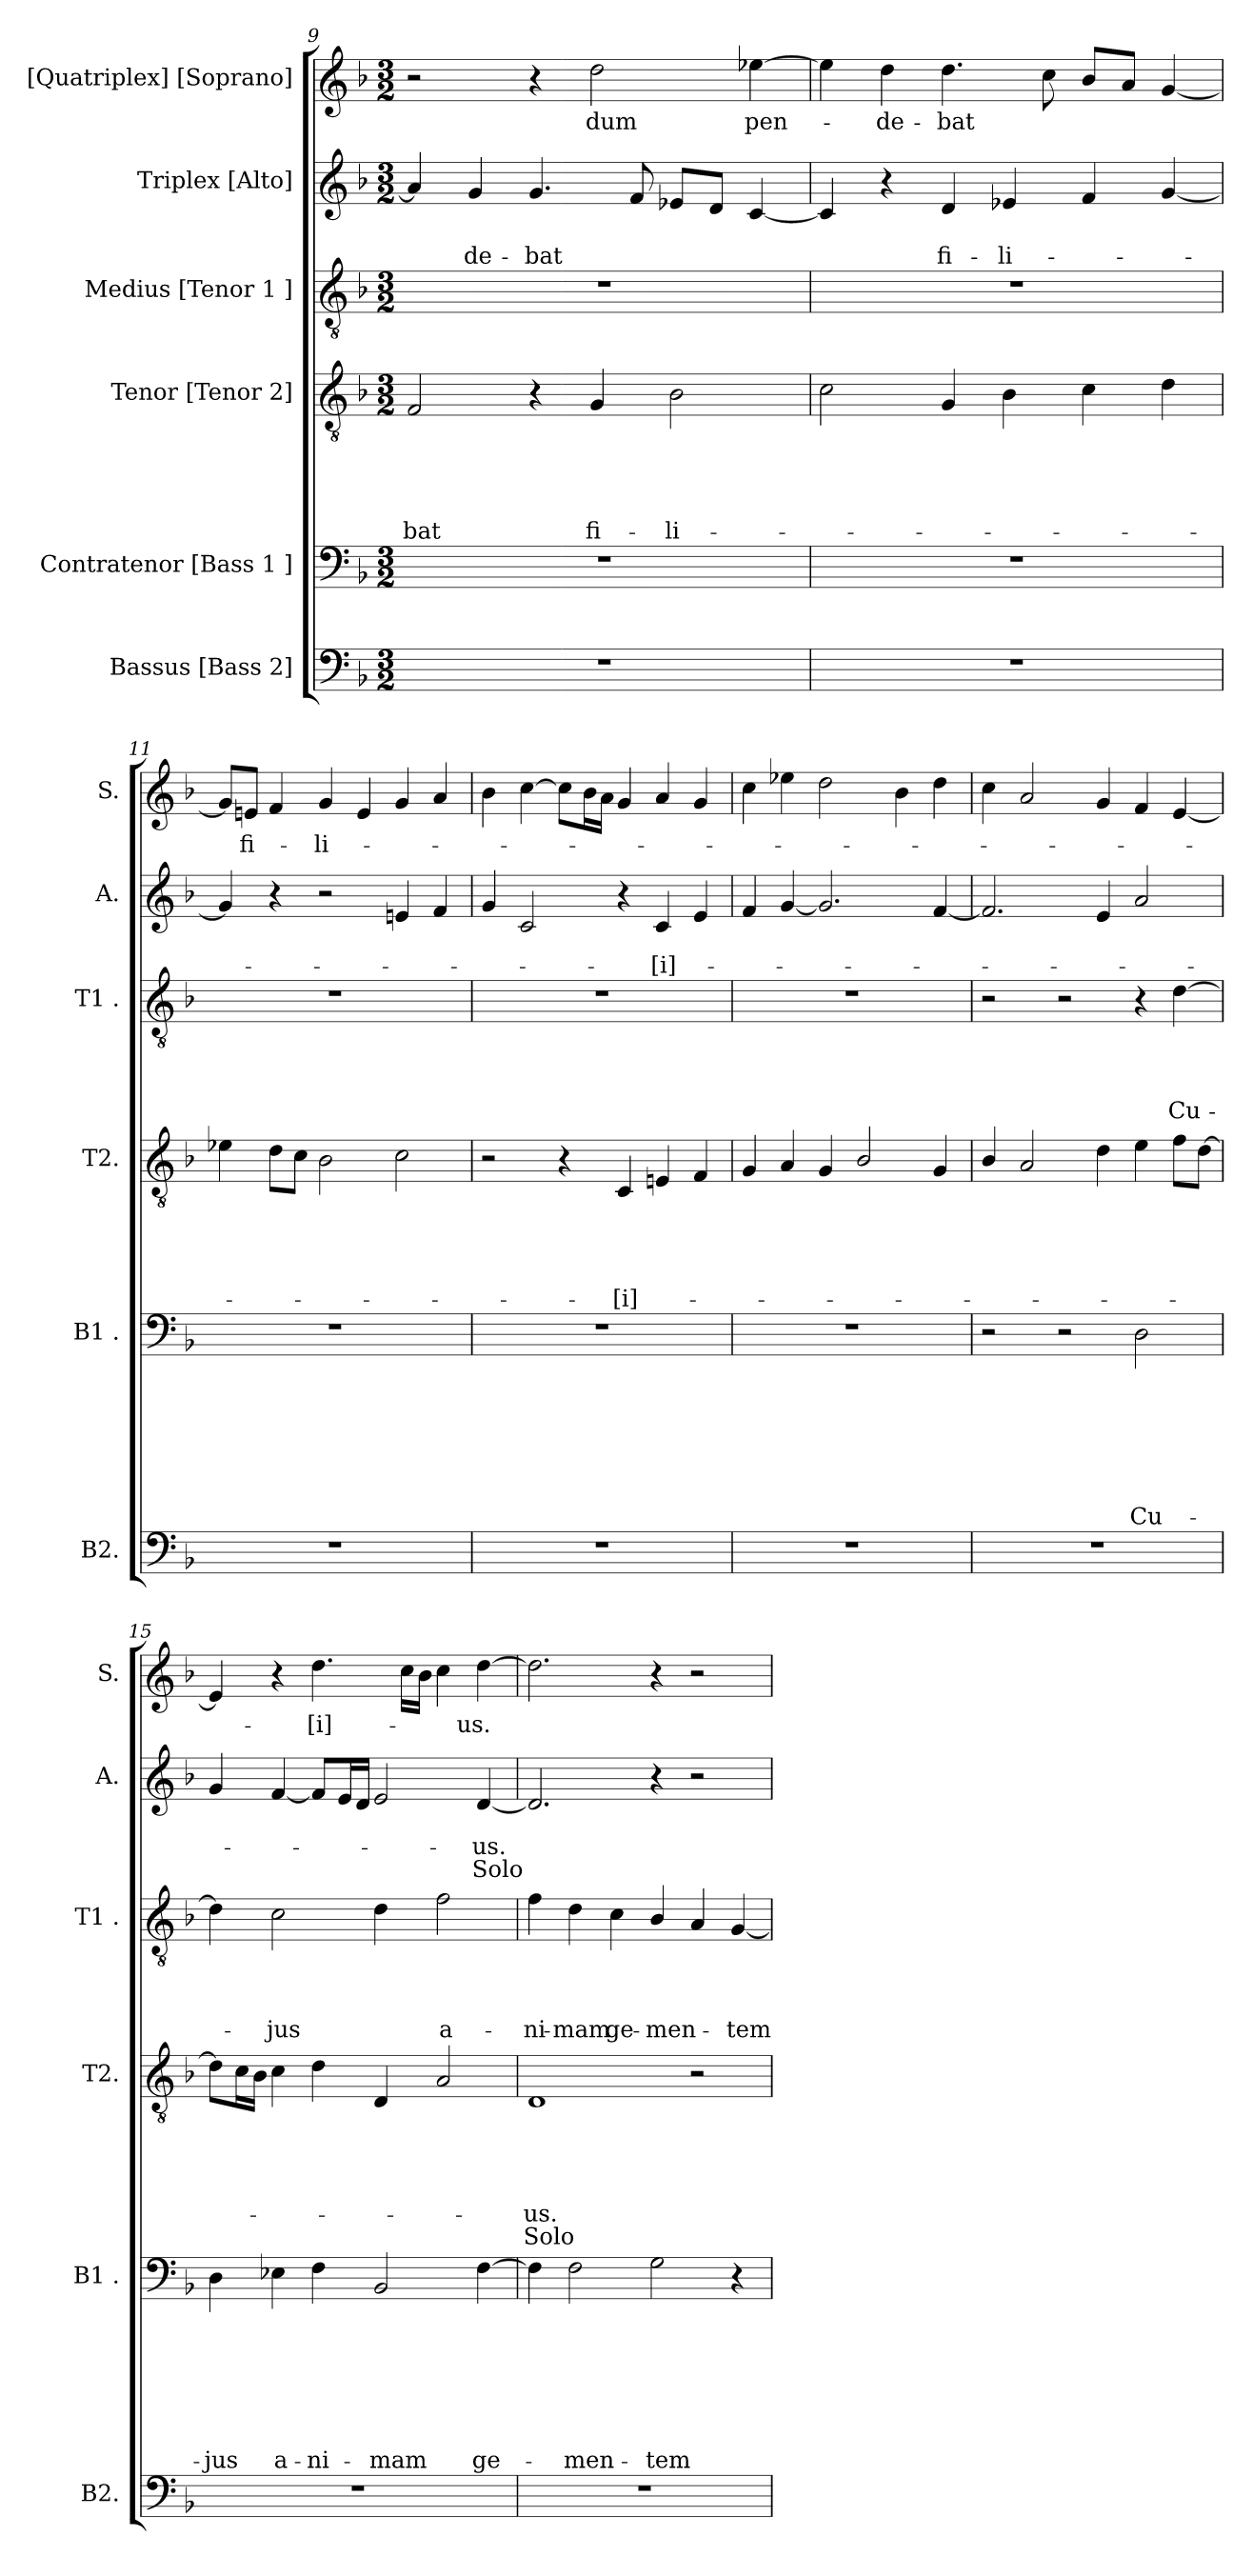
**kern	**kern	**text	**text	**text	**text	**text	**text	**text	**kern	**text	**text	**text	**text	**text	**text	**kern	**text	**text	**text	**text	**kern	**text	**text	**text	**kern	**text
*part6	*part5	*part5	*part5	*part5	*part5	*part5	*part5	*part5	*part4	*part4	*part4	*part4	*part4	*part4	*part4	*part3	*part3	*part3	*part3	*part3	*part2	*part2	*part2	*part2	*part1	*part1
*staff6	*staff5	*staff5	*staff5	*staff5	*staff5	*staff5	*staff5	*staff5	*staff4	*staff4	*staff4	*staff4	*staff4	*staff4	*staff4	*staff3	*staff3	*staff3	*staff3	*staff3	*staff2	*staff2	*staff2	*staff2	*staff1	*staff1
*I"Bassus [Bass 2]	*I"Contratenor [Bass 1 ]	*	*	*	*	*	*	*	*I"Tenor [Tenor 2]	*	*	*	*	*	*	*I"Medius [Tenor 1 ]	*	*	*	*	*I"Triplex [Alto]	*	*	*	*I"[Quatriplex] [Soprano]	*
*I'B2.	*I'B1 .	*	*	*	*	*	*	*	*I'T2.	*	*	*	*	*	*	*I'T1 .	*	*	*	*	*I'A.	*	*	*	*I'S.	*
*clefF4	*clefF4	*	*	*	*	*	*	*	*clefGv2	*	*	*	*	*	*	*clefGv2	*	*	*	*	*clefG2	*	*	*	*clefG2	*
*k[b-]	*k[b-]	*	*	*	*	*	*	*	*k[b-]	*	*	*	*	*	*	*k[b-]	*	*	*	*	*k[b-]	*	*	*	*k[b-]	*
*F:	*F:	*	*	*	*	*	*	*	*F:	*	*	*	*	*	*	*F:	*	*	*	*	*F:	*	*	*	*F:	*
*M3/2	*M3/2	*	*	*	*	*	*	*	*M3/2	*	*	*	*	*	*	*M3/2	*	*	*	*	*M3/2	*	*	*	*M3/2	*
=9	=9	=9	=9	=9	=9	=9	=9	=9	=9	=9	=9	=9	=9	=9	=9	=9	=9	=9	=9	=9	=9	=9	=9	=9	=9	=9
!	!	!	!	!	!	!	!	!	!	!	!	!	!	!LO:LY:b	!	!	!	!	!	!	!	!	!	!	!	!
1.r	1.r	.	.	.	.	.	.	.	2F/	.	.	.	.	-bat	.	1.r	.	.	.	.	4a-/]	.	.	.	2r	.
!	!	!	!	!	!	!	!	!	!	!	!	!	!	!	!	!	!	!	!	!	!	!	!LO:LY:b	!	!	!
.	.	.	.	.	.	.	.	.	.	.	.	.	.	.	.	.	.	.	.	.	4g/	.	-de-	.	.	.
!	!	!	!	!	!	!	!	!	!	!	!	!	!	!	!	!	!	!	!	!	!	!	!LO:LY:b	!	!	!
.	.	.	.	.	.	.	.	.	4r	.	.	.	.	.	.	.	.	.	.	.	4.g/	.	-bat	.	4r	.
!	!	!	!	!	!	!	!	!	!	!	!	!	!	!LO:LY:b	!	!	!	!	!	!	!	!	!	!	!	!LO:LY:b
.	.	.	.	.	.	.	.	.	4G/	.	.	.	.	fi-	.	.	.	.	.	.	.	.	.	.	2dd\	dum
.	.	.	.	.	.	.	.	.	.	.	.	.	.	.	.	.	.	.	.	.	8f/	.	.	.	.	.
!	!	!	!	!	!	!	!	!	!	!	!	!	!	!LO:LY:b	!	!	!	!	!	!	!	!	!	!	!	!
.	.	.	.	.	.	.	.	.	2B-\	.	.	.	.	-li-	.	.	.	.	.	.	8e-X/L	.	.	.	.	.
.	.	.	.	.	.	.	.	.	.	.	.	.	.	.	.	.	.	.	.	.	8d/J	.	.	.	.	.
!	!	!	!	!	!	!	!	!	!	!	!	!	!	!	!	!	!	!	!	!	!	!	!	!	!	!LO:LY:b
.	.	.	.	.	.	.	.	.	.	.	.	.	.	.	.	.	.	.	.	.	[4c/	.	.	.	[4ee-X\	pen-
=10	=10	=10	=10	=10	=10	=10	=10	=10	=10	=10	=10	=10	=10	=10	=10	=10	=10	=10	=10	=10	=10	=10	=10	=10	=10	=10
1.r	1.r	.	.	.	.	.	.	.	2c\	.	.	.	.	.	.	1.r	.	.	.	.	4c/]	.	.	.	4ee-\]	.
!	!	!	!	!	!	!	!	!	!	!	!	!	!	!	!	!	!	!	!	!	!	!	!	!	!	!LO:LY:b
.	.	.	.	.	.	.	.	.	.	.	.	.	.	.	.	.	.	.	.	.	4r	.	.	.	4dd\	-de-
!	!	!	!	!	!	!	!	!	!	!	!	!	!	!	!	!	!	!	!	!	!	!	!LO:LY:b	!	!	!LO:LY:b:rj
.	.	.	.	.	.	.	.	.	4G/	.	.	.	.	.	.	.	.	.	.	.	4d/	.	fi-	.	4.dd\	-bat
!	!	!	!	!	!	!	!	!	!	!	!	!	!	!	!	!	!	!	!	!	!	!	!LO:LY:b	!	!	!
.	.	.	.	.	.	.	.	.	4B-\	.	.	.	.	.	.	.	.	.	.	.	4e-X/	.	-li-	.	.	.
.	.	.	.	.	.	.	.	.	.	.	.	.	.	.	.	.	.	.	.	.	.	.	.	.	8cc\	.
.	.	.	.	.	.	.	.	.	4c\	.	.	.	.	.	.	.	.	.	.	.	4f/	.	.	.	8b-/L	.
.	.	.	.	.	.	.	.	.	.	.	.	.	.	.	.	.	.	.	.	.	.	.	.	.	8a/J	.
.	.	.	.	.	.	.	.	.	4d\	.	.	.	.	.	.	.	.	.	.	.	[4g/	.	.	.	[4g/	.
!!LO:PB:g=z
=11	=11	=11	=11	=11	=11	=11	=11	=11	=11	=11	=11	=11	=11	=11	=11	=11	=11	=11	=11	=11	=11	=11	=11	=11	=11	=11
1.r	1.r	.	.	.	.	.	.	.	4e-X\	.	.	.	.	.	.	1.r	.	.	.	.	4g/]	.	.	.	8g/L]	.
!	!	!	!	!	!	!	!	!	!	!	!	!	!	!	!	!	!	!	!	!	!	!	!	!	!	!LO:LY:b
.	.	.	.	.	.	.	.	.	.	.	.	.	.	.	.	.	.	.	.	.	.	.	.	.	8en/J	fi-
.	.	.	.	.	.	.	.	.	8d\L	.	.	.	.	.	.	.	.	.	.	.	4r	.	.	.	4f/	.
.	.	.	.	.	.	.	.	.	8c\J	.	.	.	.	.	.	.	.	.	.	.	.	.	.	.	.	.
!	!	!	!	!	!	!	!	!	!	!	!	!	!	!	!	!	!	!	!	!	!	!	!	!	!	!LO:LY:b
.	.	.	.	.	.	.	.	.	2B-\	.	.	.	.	.	.	.	.	.	.	.	2r	.	.	.	4g/	-li-
.	.	.	.	.	.	.	.	.	.	.	.	.	.	.	.	.	.	.	.	.	.	.	.	.	4e/	.
.	.	.	.	.	.	.	.	.	2c\	.	.	.	.	.	.	.	.	.	.	.	4en/	.	.	.	4g/	.
.	.	.	.	.	.	.	.	.	.	.	.	.	.	.	.	.	.	.	.	.	4f/	.	.	.	4a/	.
=12	=12	=12	=12	=12	=12	=12	=12	=12	=12	=12	=12	=12	=12	=12	=12	=12	=12	=12	=12	=12	=12	=12	=12	=12	=12	=12
1.r	1.r	.	.	.	.	.	.	.	2r	.	.	.	.	.	.	1.r	.	.	.	.	4g/	.	.	.	4b-\	.
.	.	.	.	.	.	.	.	.	.	.	.	.	.	.	.	.	.	.	.	.	2c/	.	.	.	[4cc\	.
.	.	.	.	.	.	.	.	.	4r	.	.	.	.	.	.	.	.	.	.	.	.	.	.	.	8cc\L]	.
.	.	.	.	.	.	.	.	.	.	.	.	.	.	.	.	.	.	.	.	.	.	.	.	.	16b-\L	.
.	.	.	.	.	.	.	.	.	.	.	.	.	.	.	.	.	.	.	.	.	.	.	.	.	16a\JJ	.
!	!	!	!	!	!	!	!	!	!	!	!	!	!	!LO:LY:b	!	!	!	!	!	!	!	!	!	!	!	!
.	.	.	.	.	.	.	.	.	4C/	.	.	.	.	-[i]-	.	.	.	.	.	.	4r	.	.	.	4g/	.
!	!	!	!	!	!	!	!	!	!	!	!	!	!	!	!	!	!	!	!	!	!	!	!LO:LY:b	!	!	!
.	.	.	.	.	.	.	.	.	4En/	.	.	.	.	.	.	.	.	.	.	.	4c/	.	-[i]-	.	4a/	.
.	.	.	.	.	.	.	.	.	4F/	.	.	.	.	.	.	.	.	.	.	.	4e/	.	.	.	4g/	.
=13	=13	=13	=13	=13	=13	=13	=13	=13	=13	=13	=13	=13	=13	=13	=13	=13	=13	=13	=13	=13	=13	=13	=13	=13	=13	=13
1.r	1.r	.	.	.	.	.	.	.	4G/	.	.	.	.	.	.	1.r	.	.	.	.	4f/	.	.	.	4cc\	.
.	.	.	.	.	.	.	.	.	4A/	.	.	.	.	.	.	.	.	.	.	.	[4g	.	.	.	4ee-X\	.
.	.	.	.	.	.	.	.	.	4G/	.	.	.	.	.	.	.	.	.	.	.	2.g/]	.	.	.	2dd\	.
.	.	.	.	.	.	.	.	.	2B-/	.	.	.	.	.	.	.	.	.	.	.	.	.	.	.	.	.
.	.	.	.	.	.	.	.	.	.	.	.	.	.	.	.	.	.	.	.	.	.	.	.	.	4b-\	.
.	.	.	.	.	.	.	.	.	4G/	.	.	.	.	.	.	.	.	.	.	.	[4f	.	.	.	4dd\	.
=14	=14	=14	=14	=14	=14	=14	=14	=14	=14	=14	=14	=14	=14	=14	=14	=14	=14	=14	=14	=14	=14	=14	=14	=14	=14	=14
1.r	2r	.	.	.	.	.	.	.	4B-/	.	.	.	.	.	.	2r	.	.	.	.	2.f/]	.	.	.	4cc\	.
.	.	.	.	.	.	.	.	.	2A/	.	.	.	.	.	.	.	.	.	.	.	.	.	.	.	2a/	.
.	2r	.	.	.	.	.	.	.	.	.	.	.	.	.	.	2r	.	.	.	.	.	.	.	.	.	.
.	.	.	.	.	.	.	.	.	4d\	.	.	.	.	.	.	.	.	.	.	.	4e/	.	.	.	4g/	.
!	!	!	!	!	!	!	!	!LO:LY:b	!	!	!	!	!	!	!	!	!	!	!	!	!	!	!	!	!	!
.	2D\	.	.	.	.	.	.	Cu-	4e\	.	.	.	.	.	.	4r	.	.	.	.	2a/	.	.	.	4f/	.
!	!	!	!	!	!	!	!	!	!	!	!	!	!	!	!	!	!	!	!	!LO:LY:b	!	!	!	!	!	!
.	.	.	.	.	.	.	.	.	8f\L	.	.	.	.	.	.	[4d\	.	.	.	Cu-	.	.	.	.	[4e/	.
.	.	.	.	.	.	.	.	.	[>8d\J	.	.	.	.	.	.	.	.	.	.	.	.	.	.	.	.	.
=15	=15	=15	=15	=15	=15	=15	=15	=15	=15	=15	=15	=15	=15	=15	=15	=15	=15	=15	=15	=15	=15	=15	=15	=15	=15	=15
!	!	!	!	!	!	!	!	!LO:LY:b	!	!	!	!	!	!	!	!	!	!	!	!	!	!	!	!	!	!
1.r	4D\	.	.	.	.	.	.	-jus	8d\L]	.	.	.	.	.	.	4d\]	.	.	.	.	4g/	.	.	.	4e/]	.
.	.	.	.	.	.	.	.	.	16c\L	.	.	.	.	.	.	.	.	.	.	.	.	.	.	.	.	.
.	.	.	.	.	.	.	.	.	16B-\JJ	.	.	.	.	.	.	.	.	.	.	.	.	.	.	.	.	.
!	!	!	!	!	!	!	!	!LO:LY:b:rj	!	!	!	!	!	!	!	!	!	!	!	!LO:LY:b	!	!	!	!	!	!
.	4E-X\	.	.	.	.	.	.	a-	4c\	.	.	.	.	.	.	2c\	.	.	.	-jus	[4f/	.	.	.	4r	.
!	!	!	!	!	!	!	!	!LO:LY:b	!	!	!	!	!	!	!	!	!	!	!	!	!	!	!	!	!	!LO:LY:b
.	4F\	.	.	.	.	.	.	-ni-	4d\	.	.	.	.	.	.	.	.	.	.	.	8f/L]	.	.	.	4.dd\	-[i]-
.	.	.	.	.	.	.	.	.	.	.	.	.	.	.	.	.	.	.	.	.	16e/L	.	.	.	.	.
.	.	.	.	.	.	.	.	.	.	.	.	.	.	.	.	.	.	.	.	.	16d/JJ	.	.	.	.	.
!	!	!	!	!	!	!	!	!LO:LY:b	!	!	!	!	!	!	!	!	!	!	!	!	!	!	!	!	!	!
.	2BB-/	.	.	.	.	.	.	-mam	4D/	.	.	.	.	.	.	4d\	.	.	.	.	2e/	.	.	.	.	.
.	.	.	.	.	.	.	.	.	.	.	.	.	.	.	.	.	.	.	.	.	.	.	.	.	16cc\LL	.
.	.	.	.	.	.	.	.	.	.	.	.	.	.	.	.	.	.	.	.	.	.	.	.	.	16b-\JJ	.
!	!	!	!	!	!	!	!	!	!	!	!	!	!	!	!	!	!	!	!	!LO:LY:b:rj	!	!	!	!	!	!
.	.	.	.	.	.	.	.	.	2A/	.	.	.	.	.	.	2f\	.	.	.	a-	.	.	.	.	4cc\	.
!	!	!	!	!	!	!	!	!LO:LY:b	!	!	!	!	!	!	!	!	!	!	!	!	!	!	!LO:LY:b	!LO:LY:b	!	!LO:LY:b
.	[4F\	.	.	.	.	.	.	ge-	.	.	.	.	.	.	.	.	.	.	.	.	[4d	.	-us.	Solo	[4dd	-us.
!!LO:LB:g=z
=16	=16	=16	=16	=16	=16	=16	=16	=16	=16	=16	=16	=16	=16	=16	=16	=16	=16	=16	=16	=16	=16	=16	=16	=16	=16	=16
!	!	!	!	!	!	!	!	!	!	!	!	!	!	!LO:LY:b	!LO:LY:b	!	!	!	!	!LO:LY:b	!	!	!	!	!	!
1.r	4F\]	.	.	.	.	.	.	.	1D	.	.	.	.	-us.	Solo	4f\	.	.	.	-ni-	2.d/]	.	.	.	2.dd\]	.
!	!	!	!	!	!	!	!	!LO:LY:b	!	!	!	!	!	!	!	!	!	!	!	!LO:LY:b	!	!	!	!	!	!
.	2F\	.	.	.	.	.	.	-men-	.	.	.	.	.	.	.	4d\	.	.	.	-mam	.	.	.	.	.	.
!	!	!	!	!	!	!	!	!	!	!	!	!	!	!	!	!	!	!	!	!LO:LY:b	!	!	!	!	!	!
.	.	.	.	.	.	.	.	.	.	.	.	.	.	.	.	4c\	.	.	.	ge-	.	.	.	.	.	.
!	!	!	!	!	!	!	!	!LO:LY:b	!	!	!	!	!	!	!	!	!	!	!	!LO:LY:b	!	!	!	!	!	!
.	2G\	.	.	.	.	.	.	-tem	.	.	.	.	.	.	.	4B-/	.	.	.	-men-	4r	.	.	.	4r	.
.	.	.	.	.	.	.	.	.	2r	.	.	.	.	.	.	4A/	.	.	.	.	2r	.	.	.	2r	.
!	!	!	!	!	!	!	!	!	!	!	!	!	!	!	!	!	!	!	!	!LO:LY:b	!	!	!	!	!	!
.	4r	.	.	.	.	.	.	.	.	.	.	.	.	.	.	[4G/	.	.	.	-tem	.	.	.	.	.	.
=	=	=	=	=	=	=	=	=	=	=	=	=	=	=	=	=	=	=	=	=	=	=	=	=	=	=
*-	*-	*-	*-	*-	*-	*-	*-	*-	*-	*-	*-	*-	*-	*-	*-	*-	*-	*-	*-	*-	*-	*-	*-	*-	*-	*-
